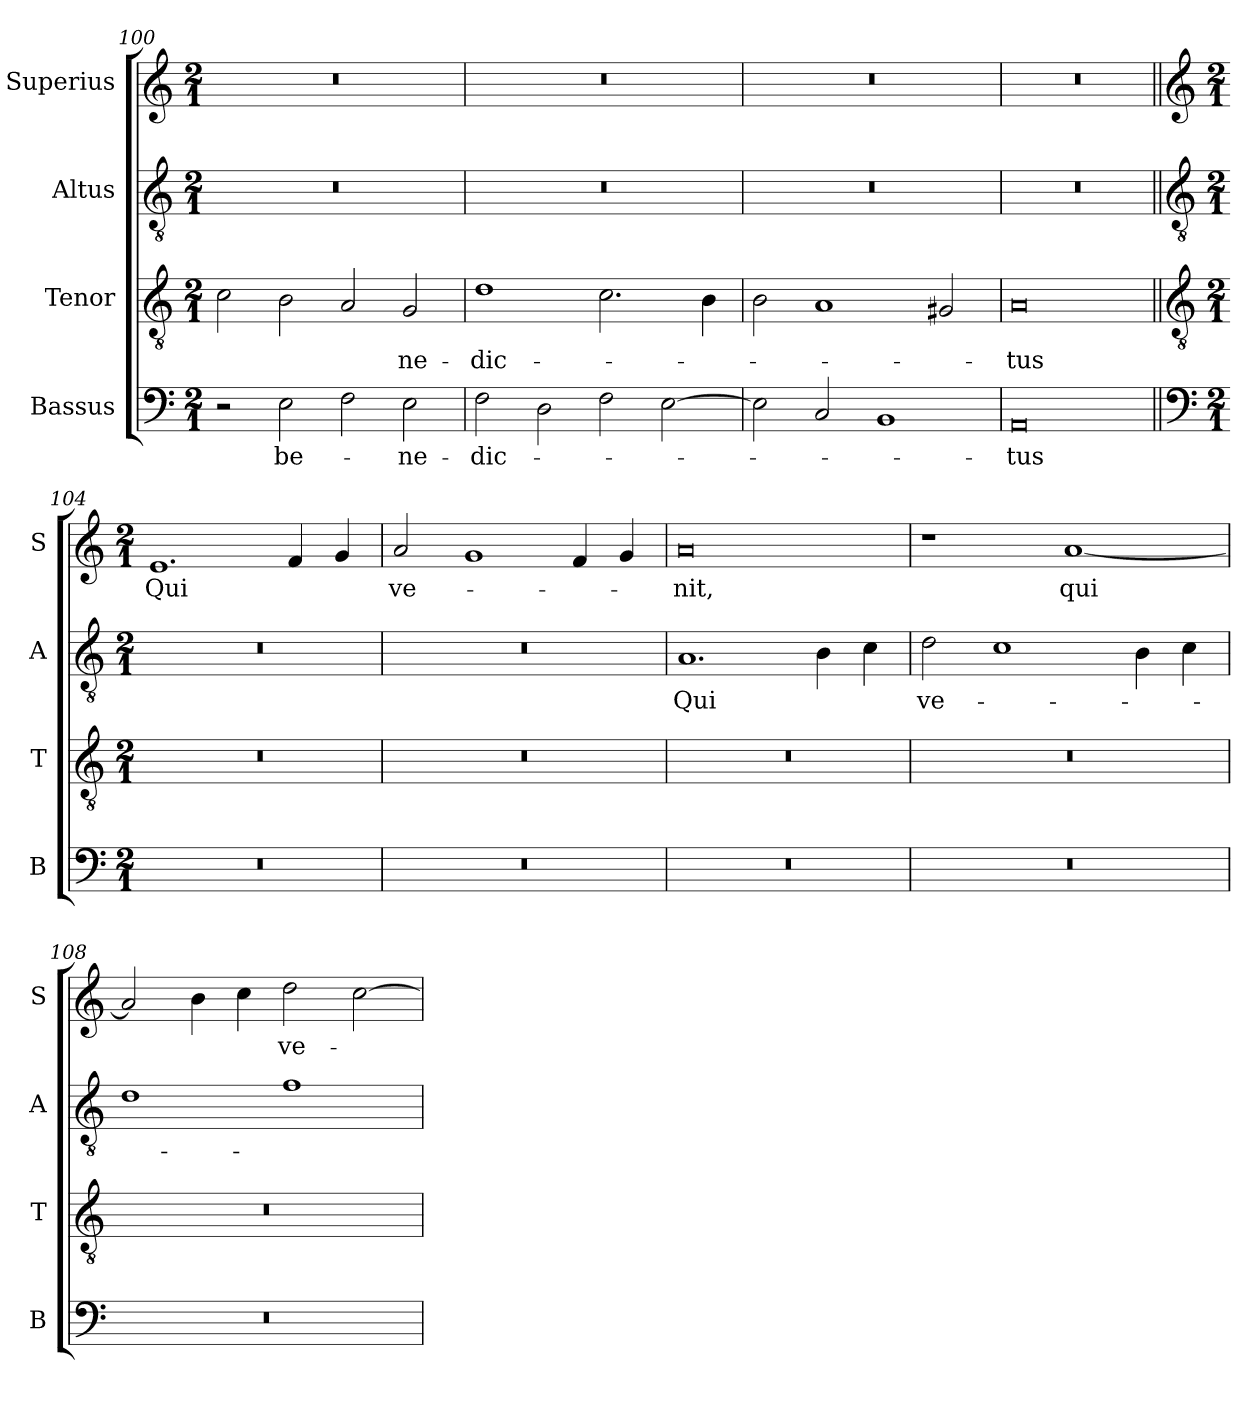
**kern	**text	**kern	**text	**kern	**text	**kern	**text
*part4	*part4	*part3	*part3	*part2	*part2	*part1	*part1
*staff4	*staff4	*staff3	*staff3	*staff2	*staff2	*staff1	*staff1
*I"Bassus	*	*I"Tenor	*	*I"Altus	*	*I"Superius	*
*I'B	*	*I'T	*	*I'A	*	*I'S	*
*clefF4	*	*clefGv2	*	*clefGv2	*	*clefG2	*
*k[]	*	*k[]	*	*k[]	*	*k[]	*
*M2/1	*	*M2/1	*	*M2/1	*	*M2/1	*
=100	=100	=100	=100	=100	=100	=100	=100
2r	.	2c\	.	0r	.	0r	.
2E\	be-	2B\	.	.	.	.	.
2F\	.	2A/	.	.	.	.	.
2E\	-ne-	2G/	-ne-	.	.	.	.
=101	=101	=101	=101	=101	=101	=101	=101
2F\	-dic-	1d	-dic-	0r	.	0r	.
2D\	.	.	.	.	.	.	.
2F\	.	2.c\	.	.	.	.	.
[2E\	.	.	.	.	.	.	.
.	.	4B\	.	.	.	.	.
=102	=102	=102	=102	=102	=102	=102	=102
2E\]	.	2B\	.	0r	.	0r	.
2C/	.	1A	.	.	.	.	.
1BB	.	.	.	.	.	.	.
.	.	2G#X/	.	.	.	.	.
=103	=103	=103	=103	=103	=103	=103	=103
0AA/	-tus	0A/	-tus	0r	.	0r	.
!!LO:LB:g=z
=104||	=104||	=104||	=104||	=104||	=104||	=104||	=104||
*clefF4	*	*clefGv2	*	*clefGv2	*	*clefG2	*
*k[]	*	*k[]	*	*k[]	*	*k[]	*
*M2/1	*	*M2/1	*	*M2/1	*	*M2/1	*
0r	.	0r	.	0r	.	1.e	Qui
.	.	.	.	.	.	4f/	.
.	.	.	.	.	.	4g/	.
=105	=105	=105	=105	=105	=105	=105	=105
0r	.	0r	.	0r	.	2a/	ve-
.	.	.	.	.	.	1g	.
.	.	.	.	.	.	4f/	.
.	.	.	.	.	.	4g/	.
=106	=106	=106	=106	=106	=106	=106	=106
0r	.	0r	.	1.A	Qui	0a	-nit,
.	.	.	.	4B\	.	.	.
.	.	.	.	4c\	.	.	.
=107	=107	=107	=107	=107	=107	=107	=107
0r	.	0r	.	2d\	ve-	1r	.
.	.	.	.	1c	.	.	.
.	.	.	.	.	.	[1a	qui
.	.	.	.	4B\	.	.	.
.	.	.	.	4c\	.	.	.
=108	=108	=108	=108	=108	=108	=108	=108
0r	.	0r	.	1d	.	2a/]	.
.	.	.	.	.	.	4b\	.
.	.	.	.	.	.	4cc\	.
.	.	.	.	1f	.	2dd\	ve-
.	.	.	.	.	.	[2cc\	.
=	=	=	=	=	=	=	=
*-	*-	*-	*-	*-	*-	*-	*-
